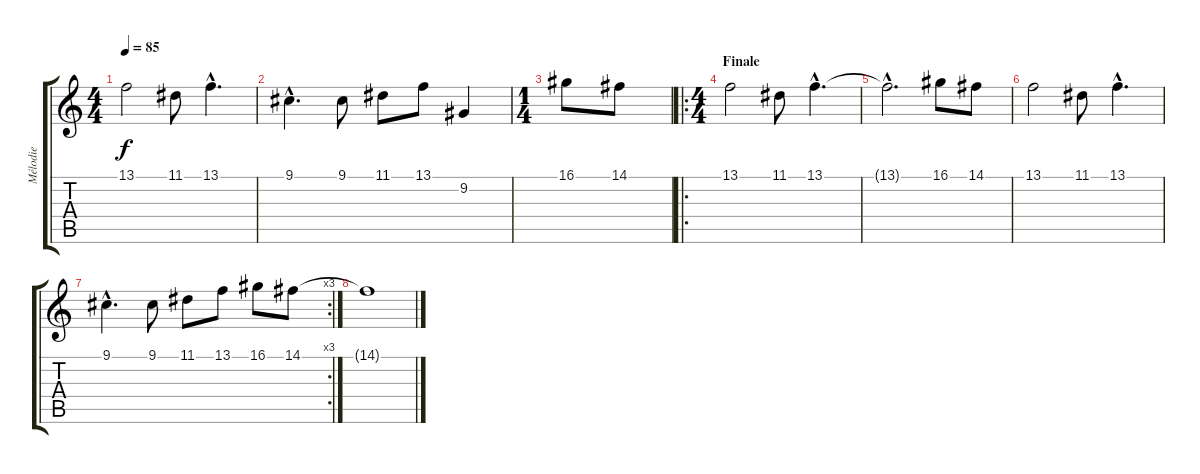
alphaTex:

\track ("Mélodie" "Mélodie") {instrument glockenspiel}
\staff {score tabs}
\tuning (E4 B3 G3 D3 A2 E2) {hide}
\ts (4 4)
\tempo 85
\clef g2
\ks c
13.1.2{dy f} 11.1.8 13.1{hac}.4{d} |
9.1{hac}.4{d} 9.1.8 11.1.8 13.1.8 9.2.4 |
\ts (1 4)
16.1.8 14.1.8 |
\ro
\ts (4 4)
\section ("" "Finale")
13.1.2 11.1.8 13.1{hac}.4{d} |
13.1{hac t}.2{d} 16.1.8 14.1.8 |
13.1.2 11.1.8 13.1{hac}.4{d} |
\rc 3
9.1{hac}.4{d} 9.1.8 11.1.8 13.1.8 16.1.8 14.1.8 |
14.1{t}.1
